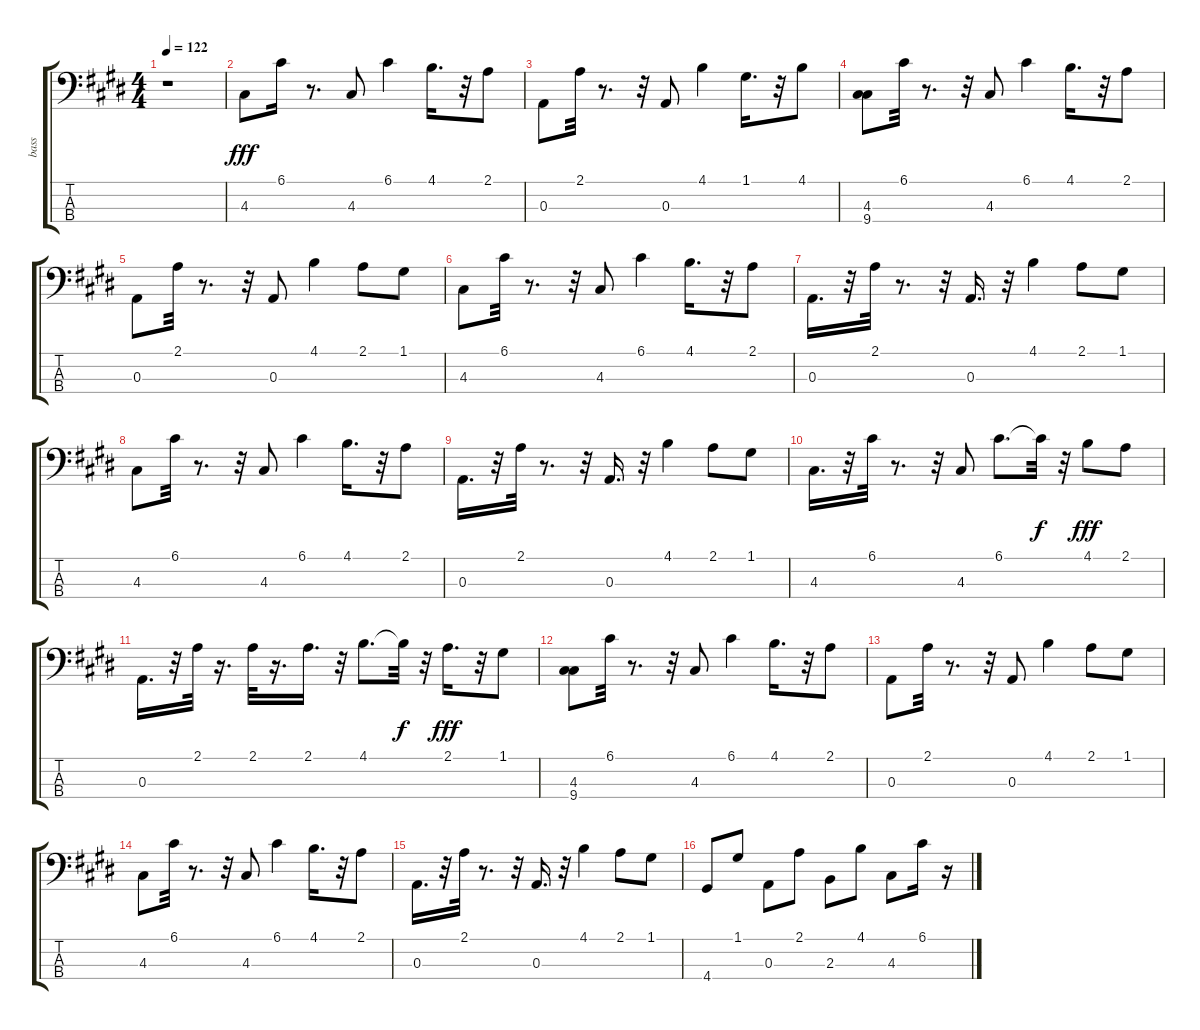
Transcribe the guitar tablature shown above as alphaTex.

\track ("bass" "bass") {instrument fretlessbass}
\staff {score tabs}
\tuning (G2 D2 A1 E1) {hide}
\ts (4 4)
\tempo 122
\clef f4
\ks e
r.1{dy fff} |
4.3.8 6.1.16 r.8{d} 4.3.8 6.1.4 4.1.16{d} r.32 2.1.8 |
0.3.8 2.1.32 r.8{d} r.32 0.3.8 4.1.4 1.1.16{d} r.32 4.1.8 |
(4.3 9.4).8 6.1.32 r.8{d} r.32 4.3.8 6.1.4 4.1.16{d} r.32 2.1.8 |
0.3.8 2.1.32 r.8{d} r.32 0.3.8 4.1.4 2.1.8 1.1.8 |
4.3.8 6.1.32 r.8{d} r.32 4.3.8 6.1.4 4.1.16{d} r.32 2.1.8 |
0.3.16{d} r.32 2.1.32 r.8{d} r.32 0.3.16{d} r.32 4.1.4 2.1.8 1.1.8 |
4.3.8 6.1.32 r.8{d} r.32 4.3.8 6.1.4 4.1.16{d} r.32 2.1.8 |
0.3.16{d} r.32 2.1.32 r.8{d} r.32 0.3.16{d} r.32 4.1.4 2.1.8 1.1.8 |
4.3.16{d} r.32 6.1.32 r.8{d} r.32 4.3.8 6.1.8{d} 6.1{t}.32{dy f} r.32 4.1.8{dy fff} 2.1.8 |
0.3.16{d} r.32 2.1.32 r.16{d} 2.1.32 r.16{d} 2.1.16{d} r.32 4.1.8{d} 4.1{t}.32{dy f} r.32 2.1.16{d dy fff} r.32 1.1.8 |
(4.3 9.4).8 6.1.32 r.8{d} r.32 4.3.8 6.1.4 4.1.16{d} r.32 2.1.8 |
0.3.8 2.1.32 r.8{d} r.32 0.3.8 4.1.4 2.1.8 1.1.8 |
4.3.8 6.1.32 r.8{d} r.32 4.3.8 6.1.4 4.1.16{d} r.32 2.1.8 |
0.3.16{d} r.32 2.1.32 r.8{d} r.32 0.3.16{d} r.32 4.1.4 2.1.8 1.1.8 |
4.4.8 1.1.8 0.3.8 2.1.8 2.3.8 4.1.8 4.3.8 6.1.16 r.16
